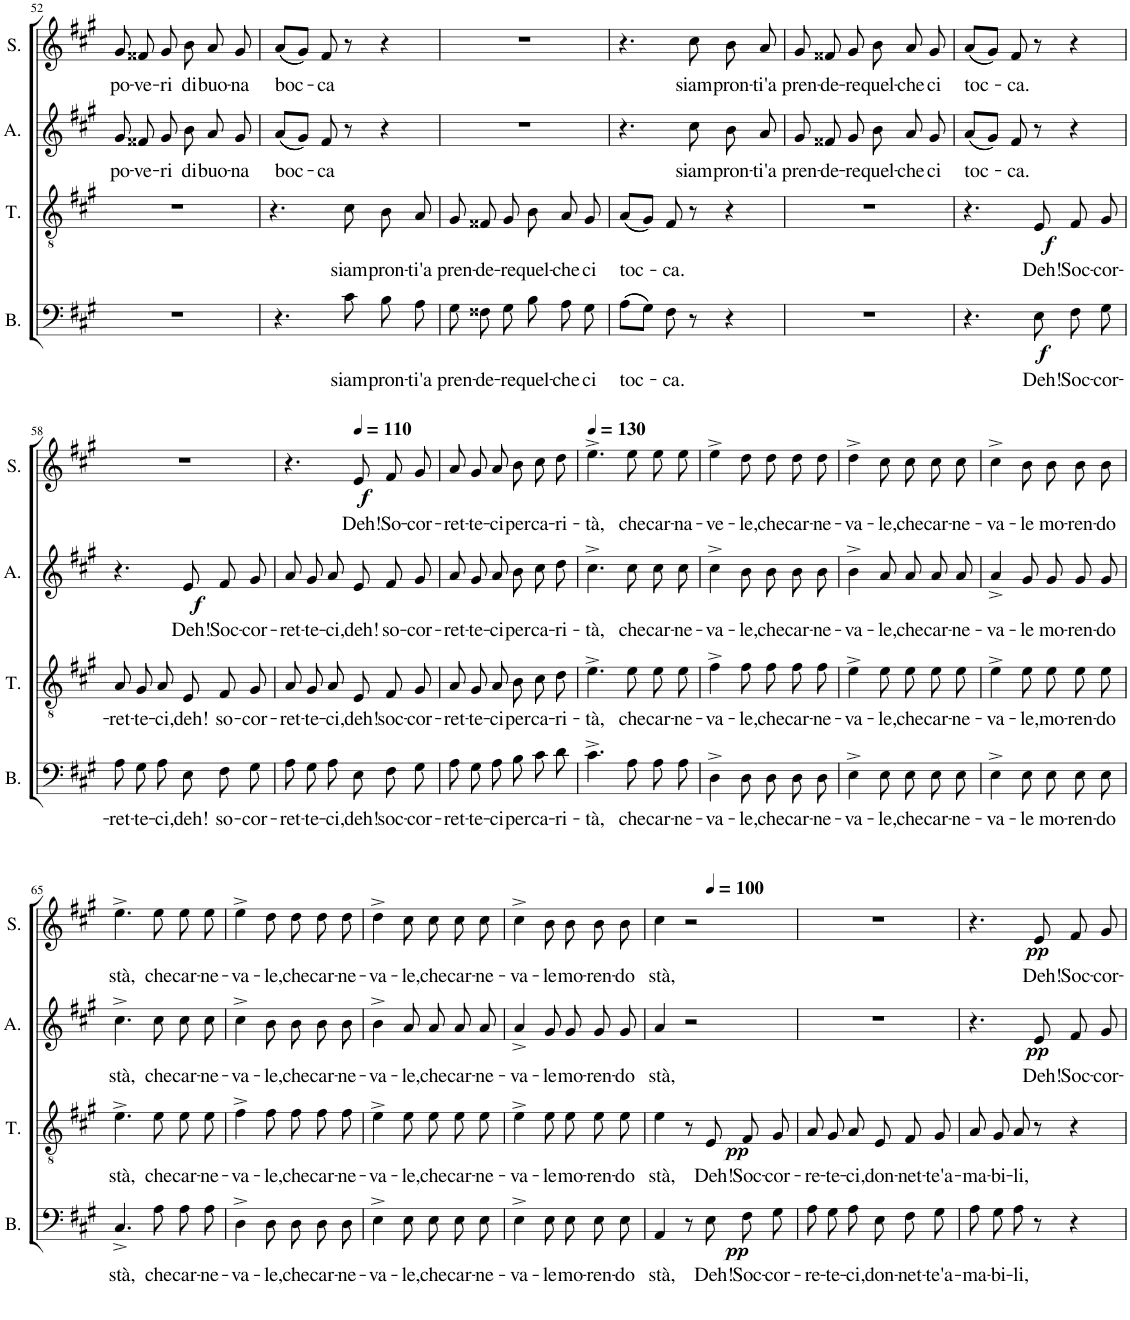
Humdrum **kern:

**kern	**text	**dynam	**kern	**text	**dynam	**kern	**text	**dynam	**kern	**text	**dynam
*part4	*part4	*part4	*part3	*part3	*part3	*part2	*part2	*part2	*part1	*part1	*part1
*staff4	*staff4	*staff4	*staff3	*staff3	*staff3	*staff2	*staff2	*staff2	*staff1	*staff1	*staff1
*I"Bass	*	*	*I"Tenor	*	*	*I"Alto	*	*	*I"Soprano	*	*
*I'B.	*	*	*I'T.	*	*	*I'A.	*	*	*I'S.	*	*
!!LO:PB:g=z
*clefF4	*	*	*clefGv2	*	*	*clefG2	*	*	*clefG2	*	*
*k[f#c#g#]	*	*	*k[f#c#g#]	*	*	*k[f#c#g#]	*	*	*k[f#c#g#]	*	*
*M3/4	*	*	*M3/4	*	*	*M3/4	*	*	*M3/4	*	*
=52	=52	=52	=52	=52	=52	=52	=52	=52	=52	=52	=52
!	!	!	!	!	!	!	!LO:LY:b	!	!	!LO:LY:b	!
2.r	.	.	2.r	.	.	8g#/	po-	.	8g#/	po-	.
!	!	!	!	!	!	!	!LO:LY:b	!	!	!LO:LY:b	!
.	.	.	.	.	.	8f##X/	-ve-	.	8f##X/	-ve-	.
!	!	!	!	!	!	!	!LO:LY:b	!	!	!LO:LY:b	!
.	.	.	.	.	.	8g#/	-ri	.	8g#/	-ri	.
!	!	!	!	!	!	!	!LO:LY:b	!	!	!LO:LY:b	!
.	.	.	.	.	.	8b\	di	.	8b\	di	.
!	!	!	!	!	!	!	!LO:LY:b	!	!	!LO:LY:b	!
.	.	.	.	.	.	8a/	buo-	.	8a/	buo-	.
!	!	!	!	!	!	!	!LO:LY:b	!	!	!LO:LY:b	!
.	.	.	.	.	.	8g#/	-na	.	8g#/	-na	.
=53	=53	=53	=53	=53	=53	=53	=53	=53	=53	=53	=53
!	!	!	!	!	!	!	!LO:LY:b	!	!	!LO:LY:b	!
4.r	.	.	4.r	.	.	((8a/L	boc-	.	((8a/L	boc-	.
.	.	.	.	.	.	8g#/J))	.	.	8g#/J))	.	.
!	!	!	!	!	!	!	!LO:LY:b	!	!	!LO:LY:b	!
.	.	.	.	.	.	8f#/	ca	.	8f#/	ca	.
!	!LO:LY:b	!	!	!LO:LY:b	!	!	!	!	!	!	!
8c#\	siam	.	8c#\	siam	.	8r	.	.	8r	.	.
!	!LO:LY:b	!	!	!LO:LY:b	!	!	!	!	!	!	!
8B\	pron-	.	8B\	pron-	.	4r	.	.	4r	.	.
!	!LO:LY:b	!	!	!LO:LY:b	!	!	!	!	!	!	!
8A\	-ti'a	.	8A/	-ti'a	.	.	.	.	.	.	.
=54	=54	=54	=54	=54	=54	=54	=54	=54	=54	=54	=54
!	!LO:LY:b	!	!	!LO:LY:b	!	!	!	!	!	!	!
8G#\	pren-	.	8G#/	pren-	.	2.r	.	.	2.r	.	.
!	!LO:LY:b	!	!	!LO:LY:b	!	!	!	!	!	!	!
8F##X\	-de-	.	8F##X/	-de-	.	.	.	.	.	.	.
!	!LO:LY:b	!	!	!LO:LY:b	!	!	!	!	!	!	!
8G#\	-re	.	8G#/	-re	.	.	.	.	.	.	.
!	!LO:LY:b	!	!	!LO:LY:b	!	!	!	!	!	!	!
8B\	quel-	.	8B\	quel-	.	.	.	.	.	.	.
!	!LO:LY:b	!	!	!LO:LY:b	!	!	!	!	!	!	!
8A\	-che	.	8A/	-che	.	.	.	.	.	.	.
!	!LO:LY:b	!	!	!LO:LY:b	!	!	!	!	!	!	!
8G#\	ci	.	8G#/	ci	.	.	.	.	.	.	.
=55	=55	=55	=55	=55	=55	=55	=55	=55	=55	=55	=55
!	!LO:LY:b	!	!	!LO:LY:b	!	!	!	!	!	!	!
((8A\L	toc-	.	((8A/L	toc-	.	4.r	.	.	4.r	.	.
8G#\J))	.	.	8G#/J))	.	.	.	.	.	.	.	.
!	!LO:LY:b	!	!	!LO:LY:b	!	!	!	!	!	!	!
8F#\	ca.	.	8F#/	ca.	.	.	.	.	.	.	.
!	!	!	!	!	!	!	!LO:LY:b	!	!	!LO:LY:b	!
8r	.	.	8r	.	.	8cc#\	siam	.	8cc#\	siam	.
!	!	!	!	!	!	!	!LO:LY:b	!	!	!LO:LY:b	!
4r	.	.	4r	.	.	8b\	pron-	.	8b\	pron-	.
!	!	!	!	!	!	!	!LO:LY:b	!	!	!LO:LY:b	!
.	.	.	.	.	.	8a/	-ti'a	.	8a/	-ti'a	.
=56	=56	=56	=56	=56	=56	=56	=56	=56	=56	=56	=56
!	!	!	!	!	!	!	!LO:LY:b	!	!	!LO:LY:b	!
2.r	.	.	2.r	.	.	8g#/	pren-	.	8g#/	pren-	.
!	!	!	!	!	!	!	!LO:LY:b	!	!	!LO:LY:b	!
.	.	.	.	.	.	8f##X/	-de-	.	8f##X/	-de-	.
!	!	!	!	!	!	!	!LO:LY:b	!	!	!LO:LY:b	!
.	.	.	.	.	.	8g#/	-re	.	8g#/	-re	.
!	!	!	!	!	!	!	!LO:LY:b	!	!	!LO:LY:b	!
.	.	.	.	.	.	8b\	quel-	.	8b\	quel-	.
!	!	!	!	!	!	!	!LO:LY:b	!	!	!LO:LY:b	!
.	.	.	.	.	.	8a/	-che	.	8a/	-che	.
!	!	!	!	!	!	!	!LO:LY:b	!	!	!LO:LY:b	!
.	.	.	.	.	.	8g#/	ci	.	8g#/	ci	.
=57	=57	=57	=57	=57	=57	=57	=57	=57	=57	=57	=57
!	!	!	!	!	!	!	!LO:LY:b	!	!	!LO:LY:b	!
4.r	.	.	4.r	.	.	((8a/L	toc-	.	((8a/L	toc-	.
.	.	.	.	.	.	8g#/J))	.	.	8g#/J))	.	.
!	!	!	!	!	!	!	!LO:LY:b	!	!	!LO:LY:b	!
.	.	.	.	.	.	8f#/	ca.	.	8f#/	ca.	.
!	!LO:LY:b	!LO:DY:b	!	!LO:LY:b	!LO:DY:b	!	!	!	!	!	!
8E\	Deh!	f	8E/	Deh!	f	8r	.	.	8r	.	.
!	!LO:LY:b	!	!	!LO:LY:b	!	!	!	!	!	!	!
8F#\	Soc-	.	8F#/	Soc-	.	4r	.	.	4r	.	.
!	!LO:LY:b	!	!	!LO:LY:b	!	!	!	!	!	!	!
8G#\	-cor-	.	8G#/	-cor-	.	.	.	.	.	.	.
!!LO:LB:g=z
=58	=58	=58	=58	=58	=58	=58	=58	=58	=58	=58	=58
!	!LO:LY:b	!	!	!LO:LY:b	!	!	!	!	!	!	!
8A\	-ret-	.	8A/	-ret-	.	4.r	.	.	2.r	.	.
!	!LO:LY:b	!	!	!LO:LY:b	!	!	!	!	!	!	!
8G#\	-te-	.	8G#/	-te-	.	.	.	.	.	.	.
!	!LO:LY:b	!	!	!LO:LY:b	!	!	!	!	!	!	!
8A\	-ci,	.	8A/	-ci,	.	.	.	.	.	.	.
!	!LO:LY:b	!	!	!LO:LY:b	!	!	!LO:LY:b	!LO:DY:b	!	!	!
8E\	deh!	.	8E/	deh!	.	8e/	Deh!	f	.	.	.
!	!LO:LY:b	!	!	!LO:LY:b	!	!	!LO:LY:b	!	!	!	!
8F#\	so-	.	8F#/	so-	.	8f#/	Soc-	.	.	.	.
!	!LO:LY:b	!	!	!LO:LY:b	!	!	!LO:LY:b	!	!	!	!
8G#\	-cor-	.	8G#/	-cor-	.	8g#/	-cor-	.	.	.	.
=59	=59	=59	=59	=59	=59	=59	=59	=59	=59	=59	=59
!	!LO:LY:b	!	!	!LO:LY:b	!	!	!LO:LY:b	!	!	!	!
8A\	-ret-	.	8A/	-ret-	.	8a/	-ret-	.	4.r	.	.
!	!LO:LY:b	!	!	!LO:LY:b	!	!	!LO:LY:b	!	!	!	!
8G#\	-te-	.	8G#/	-te-	.	8g#/	-te-	.	.	.	.
!	!LO:LY:b	!	!	!LO:LY:b	!	!	!LO:LY:b	!	!	!	!
8A\	-ci,	.	8A/	-ci,	.	8a/	-ci,	.	.	.	.
*	*	*	*	*	*	*	*	*	*MM110	*	*
!	!LO:LY:b	!	!	!LO:LY:b	!	!	!LO:LY:b	!	!	!LO:LY:b	!LO:DY:b
8E\	deh!	.	8E/	deh!	.	8e/	deh!	.	8e/	Deh!	f
!	!LO:LY:b	!	!	!LO:LY:b	!	!	!LO:LY:b	!	!	!LO:LY:b	!
8F#\	soc-	.	8F#/	soc-	.	8f#/	so-	.	8f#/	So-	.
!	!LO:LY:b	!	!	!LO:LY:b	!	!	!LO:LY:b	!	!	!LO:LY:b	!
8G#\	-cor-	.	8G#/	-cor-	.	8g#/	-cor-	.	8g#/	-cor-	.
=60	=60	=60	=60	=60	=60	=60	=60	=60	=60	=60	=60
!	!LO:LY:b	!	!	!LO:LY:b	!	!	!LO:LY:b	!	!	!LO:LY:b	!
8A\	-ret-	.	8A/	-ret-	.	8a/	-ret-	.	8a/	-ret-	.
!	!LO:LY:b	!	!	!LO:LY:b	!	!	!LO:LY:b	!	!	!LO:LY:b	!
8G#\	-te-	.	8G#/	-te-	.	8g#/	-te-	.	8g#/	-te-	.
!	!LO:LY:b	!	!	!LO:LY:b	!	!	!LO:LY:b	!	!	!LO:LY:b	!
8A\	-ci	.	8A/	-ci	.	8a/	-ci	.	8a/	-ci	.
!	!LO:LY:b	!	!	!LO:LY:b	!	!	!LO:LY:b	!	!	!LO:LY:b	!
8B\	per	.	8B\	per	.	8b\	per	.	8b\	per	.
!	!LO:LY:b	!	!	!LO:LY:b	!	!	!LO:LY:b	!	!	!LO:LY:b	!
8c#\	ca-	.	8c#\	ca-	.	8cc#\	ca-	.	8cc#\	ca-	.
!	!LO:LY:b	!	!	!LO:LY:b	!	!	!LO:LY:b	!	!	!LO:LY:b	!
8d\	-ri-	.	8d\	-ri-	.	8dd\	-ri-	.	8dd\	-ri-	.
=61	=61	=61	=61	=61	=61	=61	=61	=61	=61	=61	=61
*	*	*	*	*	*	*	*	*	*MM130	*	*
!	!LO:LY:b	!	!	!LO:LY:b	!	!	!LO:LY:b	!	!	!LO:LY:b	!
4.c#^\	-tà,	.	4.e^\	-tà,	.	4.cc#^\	-tà,	.	4.ee^\	-tà,	.
!	!LO:LY:b	!	!	!LO:LY:b	!	!	!LO:LY:b	!	!	!LO:LY:b	!
8A\	che	.	8e\	che	.	8cc#\	che	.	8ee\	che	.
!	!LO:LY:b	!	!	!LO:LY:b	!	!	!LO:LY:b	!	!	!LO:LY:b	!
8A\	car-	.	8e\	car-	.	8cc#\	car-	.	8ee\	car-	.
!	!LO:LY:b	!	!	!LO:LY:b	!	!	!LO:LY:b	!	!	!LO:LY:b	!
8A\	-ne-	.	8e\	-ne-	.	8cc#\	-ne-	.	8ee\	-na-	.
=62	=62	=62	=62	=62	=62	=62	=62	=62	=62	=62	=62
!	!LO:LY:b	!	!	!LO:LY:b	!	!	!LO:LY:b	!	!	!LO:LY:b	!
4D^\	-va-	.	4f#^\	-va-	.	4cc#^\	-va-	.	4ee^\	-ve-	.
!	!LO:LY:b	!	!	!LO:LY:b	!	!	!LO:LY:b	!	!	!LO:LY:b	!
8D\	-le,	.	8f#\	-le,	.	8b\	-le,	.	8dd\	-le,	.
!	!LO:LY:b	!	!	!LO:LY:b	!	!	!LO:LY:b	!	!	!LO:LY:b	!
8D\	che	.	8f#\	che	.	8b\	che	.	8dd\	che	.
!	!LO:LY:b	!	!	!LO:LY:b	!	!	!LO:LY:b	!	!	!LO:LY:b	!
8D\	car-	.	8f#\	car-	.	8b\	car-	.	8dd\	car-	.
!	!LO:LY:b	!	!	!LO:LY:b	!	!	!LO:LY:b	!	!	!LO:LY:b	!
8D\	-ne-	.	8f#\	-ne-	.	8b\	-ne-	.	8dd\	-ne-	.
=63	=63	=63	=63	=63	=63	=63	=63	=63	=63	=63	=63
!	!LO:LY:b	!	!	!LO:LY:b	!	!	!LO:LY:b	!	!	!LO:LY:b	!
4E^\	-va-	.	4e^\	-va-	.	4b^\	-va-	.	4dd^\	-va-	.
!	!LO:LY:b	!	!	!LO:LY:b	!	!	!LO:LY:b	!	!	!LO:LY:b	!
8E\	-le,	.	8e\	-le,	.	8a/	-le,	.	8cc#\	-le,	.
!	!LO:LY:b	!	!	!LO:LY:b	!	!	!LO:LY:b	!	!	!LO:LY:b	!
8E\	che	.	8e\	che	.	8a/	che	.	8cc#\	che	.
!	!LO:LY:b	!	!	!LO:LY:b	!	!	!LO:LY:b	!	!	!LO:LY:b	!
8E\	car-	.	8e\	car-	.	8a/	car-	.	8cc#\	car-	.
!	!LO:LY:b	!	!	!LO:LY:b	!	!	!LO:LY:b	!	!	!LO:LY:b	!
8E\	-ne-	.	8e\	-ne-	.	8a/	-ne-	.	8cc#\	-ne-	.
=64	=64	=64	=64	=64	=64	=64	=64	=64	=64	=64	=64
!	!LO:LY:b	!	!	!LO:LY:b	!	!	!LO:LY:b	!	!	!LO:LY:b	!
4E^\	-va-	.	4e^\	-va-	.	4a^/	-va-	.	4cc#^\	-va-	.
!	!LO:LY:b	!	!	!LO:LY:b	!	!	!LO:LY:b	!	!	!LO:LY:b	!
8E\	-le	.	8e\	-le,	.	8g#/	-le	.	8b\	-le	.
!	!LO:LY:b	!	!	!LO:LY:b	!	!	!LO:LY:b	!	!	!LO:LY:b	!
8E\	mo-	.	8e\	mo-	.	8g#/	mo-	.	8b\	mo-	.
!	!LO:LY:b	!	!	!LO:LY:b	!	!	!LO:LY:b	!	!	!LO:LY:b	!
8E\	-ren-	.	8e\	-ren-	.	8g#/	-ren-	.	8b\	-ren-	.
!	!LO:LY:b	!	!	!LO:LY:b	!	!	!LO:LY:b	!	!	!LO:LY:b	!
8E\	-do	.	8e\	-do	.	8g#/	-do	.	8b\	-do	.
!!LO:LB:g=z
=65	=65	=65	=65	=65	=65	=65	=65	=65	=65	=65	=65
!	!LO:LY:b	!	!	!LO:LY:b	!	!	!LO:LY:b	!	!	!LO:LY:b	!
4.C#^/	stà,	.	4.e^\	stà,	.	4.cc#^\	stà,	.	4.ee^\	stà,	.
!	!LO:LY:b	!	!	!LO:LY:b	!	!	!LO:LY:b	!	!	!LO:LY:b	!
8A\	che	.	8e\	che	.	8cc#\	che	.	8ee\	che	.
!	!LO:LY:b	!	!	!LO:LY:b	!	!	!LO:LY:b	!	!	!LO:LY:b	!
8A\	car-	.	8e\	car-	.	8cc#\	car-	.	8ee\	car-	.
!	!LO:LY:b	!	!	!LO:LY:b	!	!	!LO:LY:b	!	!	!LO:LY:b	!
8A\	-ne-	.	8e\	-ne-	.	8cc#\	-ne-	.	8ee\	-ne-	.
=66	=66	=66	=66	=66	=66	=66	=66	=66	=66	=66	=66
!	!LO:LY:b	!	!	!LO:LY:b	!	!	!LO:LY:b	!	!	!LO:LY:b	!
4D^\	-va-	.	4f#^\	-va-	.	4cc#^\	-va-	.	4ee^\	-va-	.
!	!LO:LY:b	!	!	!LO:LY:b	!	!	!LO:LY:b	!	!	!LO:LY:b	!
8D\	-le,	.	8f#\	-le,	.	8b\	-le,	.	8dd\	-le,	.
!	!LO:LY:b	!	!	!LO:LY:b	!	!	!LO:LY:b	!	!	!LO:LY:b	!
8D\	che	.	8f#\	che	.	8b\	che	.	8dd\	che	.
!	!LO:LY:b	!	!	!LO:LY:b	!	!	!LO:LY:b	!	!	!LO:LY:b	!
8D\	car-	.	8f#\	car-	.	8b\	car-	.	8dd\	car-	.
!	!LO:LY:b	!	!	!LO:LY:b	!	!	!LO:LY:b	!	!	!LO:LY:b	!
8D\	-ne-	.	8f#\	-ne-	.	8b\	-ne-	.	8dd\	-ne-	.
=67	=67	=67	=67	=67	=67	=67	=67	=67	=67	=67	=67
!	!LO:LY:b	!	!	!LO:LY:b	!	!	!LO:LY:b	!	!	!LO:LY:b	!
4E^\	-va-	.	4e^\	-va-	.	4b^\	-va-	.	4dd^\	-va-	.
!	!LO:LY:b	!	!	!LO:LY:b	!	!	!LO:LY:b	!	!	!LO:LY:b	!
8E\	-le,	.	8e\	-le,	.	8a/	-le,	.	8cc#\	-le,	.
!	!LO:LY:b	!	!	!LO:LY:b	!	!	!LO:LY:b	!	!	!LO:LY:b	!
8E\	che	.	8e\	che	.	8a/	che	.	8cc#\	che	.
!	!LO:LY:b	!	!	!LO:LY:b	!	!	!LO:LY:b	!	!	!LO:LY:b	!
8E\	car-	.	8e\	car-	.	8a/	car-	.	8cc#\	car-	.
!	!LO:LY:b	!	!	!LO:LY:b	!	!	!LO:LY:b	!	!	!LO:LY:b	!
8E\	-ne-	.	8e\	-ne-	.	8a/	-ne-	.	8cc#\	-ne-	.
=68	=68	=68	=68	=68	=68	=68	=68	=68	=68	=68	=68
!	!LO:LY:b	!	!	!LO:LY:b	!	!	!LO:LY:b	!	!	!LO:LY:b	!
4E^\	-va-	.	4e^\	-va-	.	4a^/	-va-	.	4cc#^\	-va-	.
!	!LO:LY:b	!	!	!LO:LY:b	!	!	!LO:LY:b	!	!	!LO:LY:b	!
8E\	-le	.	8e\	-le	.	8g#/	-le	.	8b\	-le	.
!	!LO:LY:b	!	!	!LO:LY:b	!	!	!LO:LY:b	!	!	!LO:LY:b	!
8E\	mo-	.	8e\	mo-	.	8g#/	mo-	.	8b\	mo-	.
!	!LO:LY:b	!	!	!LO:LY:b	!	!	!LO:LY:b	!	!	!LO:LY:b	!
8E\	-ren-	.	8e\	-ren-	.	8g#/	-ren-	.	8b\	-ren-	.
!	!LO:LY:b	!	!	!LO:LY:b	!	!	!LO:LY:b	!	!	!LO:LY:b	!
8E\	-do	.	8e\	-do	.	8g#/	-do	.	8b\	-do	.
=69	=69	=69	=69	=69	=69	=69	=69	=69	=69	=69	=69
!	!LO:LY:b	!	!	!LO:LY:b	!	!	!LO:LY:b	!	!	!LO:LY:b	!
*	*	*	*	*	*	*	*	*	*^	*	*
4AA/	-stà,	.	4e\	-stà,	.	4a/	-stà,	.	4cc#\	4.ryy	-stà,	.
8r	.	.	8r	.	.	2r	.	.	2r	.	.	.
*	*	*	*	*	*	*	*	*	*MM100	*	*	*
!	!LO:LY:b	!	!	!LO:LY:b	!	!	!	!	!	!	!	!
8E\	Deh!	.	8E/	Deh!	.	.	.	.	.	4.ryy	.	.
!	!LO:LY:b	!LO:DY:b	!	!LO:LY:b	!LO:DY:b	!	!	!	!	!	!	!
8F#\	Soc-	pp	8F#/	Soc-	pp	.	.	.	.	.	.	.
!	!LO:LY:b	!	!	!LO:LY:b	!	!	!	!	!	!	!	!
8G#\	-cor-	.	8G#/	-cor-	.	.	.	.	.	.	.	.
=70	=70	=70	=70	=70	=70	=70	=70	=70	=70	=70	=70	=70
!	!LO:LY:b	!	!	!LO:LY:b	!	!	!	!	!	!	!	!
*	*	*	*	*	*	*	*	*	*v	*v	*	*
8A\	-re-	.	8A/	-re-	.	2.r	.	.	2.r	.	.
!	!LO:LY:b	!	!	!LO:LY:b	!	!	!	!	!	!	!
8G#\	-te-	.	8G#/	-te-	.	.	.	.	.	.	.
!	!LO:LY:b	!	!	!LO:LY:b	!	!	!	!	!	!	!
8A\	-ci,	.	8A/	-ci,	.	.	.	.	.	.	.
!	!LO:LY:b	!	!	!LO:LY:b	!	!	!	!	!	!	!
8E\	don-	.	8E/	don-	.	.	.	.	.	.	.
!	!LO:LY:b	!	!	!LO:LY:b	!	!	!	!	!	!	!
8F#\	-net-	.	8F#/	-net-	.	.	.	.	.	.	.
!	!LO:LY:b	!	!	!LO:LY:b	!	!	!	!	!	!	!
8G#\	-te'a-	.	8G#/	-te'a-	.	.	.	.	.	.	.
=71	=71	=71	=71	=71	=71	=71	=71	=71	=71	=71	=71
!	!LO:LY:b	!	!	!LO:LY:b	!	!	!	!	!	!	!
8A\	-ma-	.	8A/	-ma-	.	4.r	.	.	4.r	.	.
!	!LO:LY:b	!	!	!LO:LY:b	!	!	!	!	!	!	!
8G#\	-bi-	.	8G#/	-bi-	.	.	.	.	.	.	.
!	!LO:LY:b	!	!	!LO:LY:b	!	!	!	!	!	!	!
8A\	-li,	.	8A/	-li,	.	.	.	.	.	.	.
!	!	!	!	!	!	!	!LO:LY:b	!LO:DY:b	!	!LO:LY:b	!LO:DY:b
8r	.	.	8r	.	.	8e/	Deh!	pp	8e/	Deh!	pp
!	!	!	!	!	!	!	!LO:LY:b	!	!	!LO:LY:b	!
4r	.	.	4r	.	.	8f#/	Soc-	.	8f#/	Soc-	.
!	!	!	!	!	!	!	!LO:LY:b	!	!	!LO:LY:b	!
.	.	.	.	.	.	8g#/	-cor-	.	8g#/	-cor-	.
=	=	=	=	=	=	=	=	=	=	=	=
*-	*-	*-	*-	*-	*-	*-	*-	*-	*-	*-	*-
